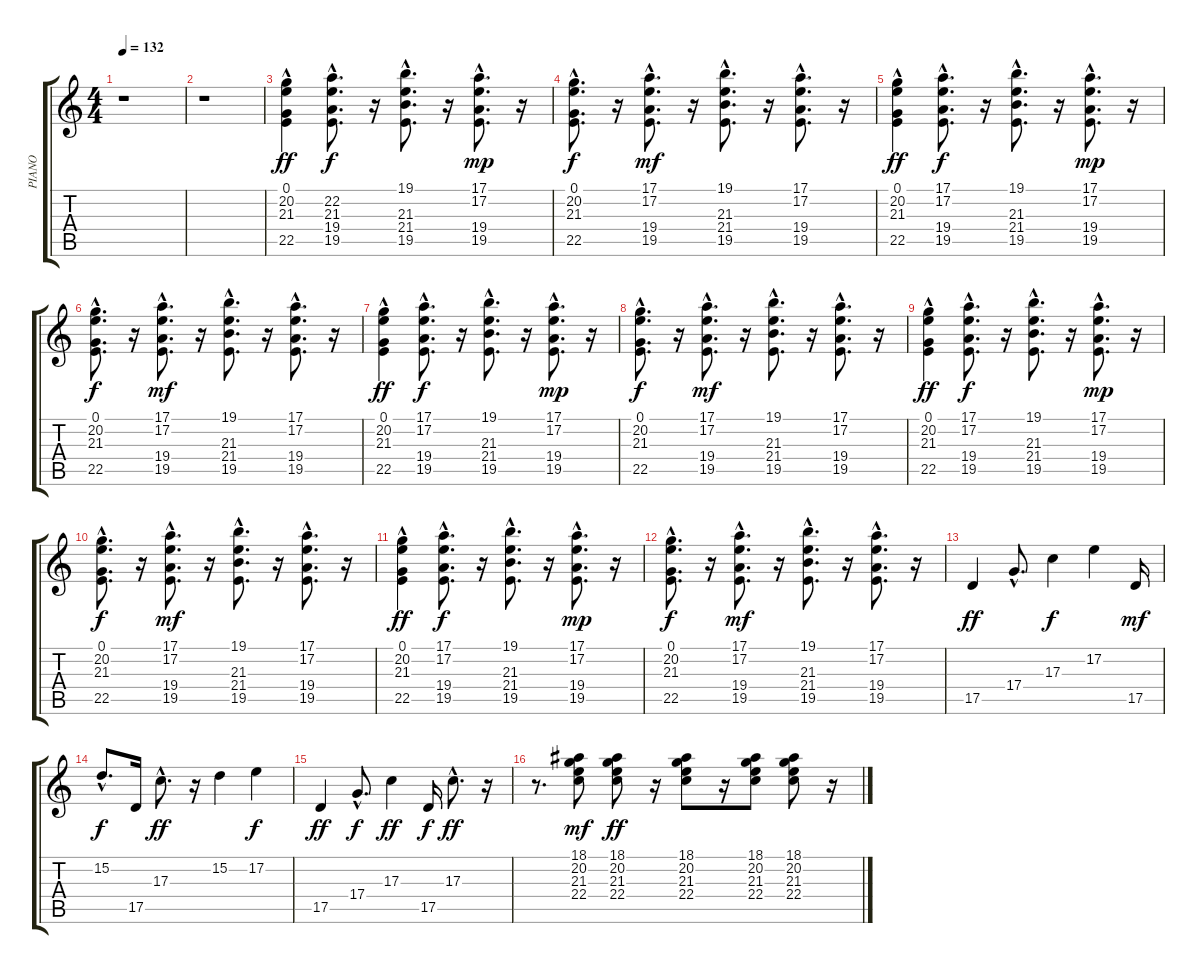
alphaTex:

\track ("PIANO   " "PIANO   ") {instrument brightacousticpiano}
\staff {score tabs}
\tuning (E4 B3 G3 D3 A2 E2) {hide}
\ts (4 4)
\tempo 132
\clef g2
\ks c
r.1{dy ff} |
r.1 |
(0.1{hac} 20.2 21.3{hac} 22.5).4 (22.2{hac} 21.3{hac} 19.4{hac} 19.5{hac}).8{d dy f} r.16 (19.1{hac} 21.3{hac} 21.4{hac} 19.5{hac}).8{d} r.16 (17.1{hac} 17.2{hac} 19.4{hac} 19.5{hac}).8{d dy mp} r.16 |
(0.1{hac} 20.2{hac} 21.3{hac} 22.5{hac}).8{d dy f} r.16 (17.1{hac} 17.2{hac} 19.4{hac} 19.5{hac}).8{d dy mf} r.16 (19.1{hac} 21.3{hac} 21.4{hac} 19.5{hac}).8{d} r.16 (17.1{hac} 17.2{hac} 19.4{hac} 19.5{hac}).8{d} r.16 |
(0.1{hac} 20.2 21.3{hac} 22.5).4{dy ff} (17.1{hac} 17.2{hac} 19.4{hac} 19.5{hac}).8{d dy f} r.16 (19.1{hac} 21.3{hac} 21.4{hac} 19.5{hac}).8{d} r.16 (17.1{hac} 17.2{hac} 19.4{hac} 19.5{hac}).8{d dy mp} r.16 |
(0.1{hac} 20.2{hac} 21.3{hac} 22.5{hac}).8{d dy f} r.16 (17.1{hac} 17.2{hac} 19.4{hac} 19.5{hac}).8{d dy mf} r.16 (19.1{hac} 21.3{hac} 21.4{hac} 19.5{hac}).8{d} r.16 (17.1{hac} 17.2{hac} 19.4{hac} 19.5{hac}).8{d} r.16 |
(0.1{hac} 20.2 21.3{hac} 22.5).4{dy ff} (17.1{hac} 17.2{hac} 19.4{hac} 19.5{hac}).8{d dy f} r.16 (19.1{hac} 21.3{hac} 21.4{hac} 19.5{hac}).8{d} r.16 (17.1{hac} 17.2{hac} 19.4{hac} 19.5{hac}).8{d dy mp} r.16 |
(0.1{hac} 20.2{hac} 21.3{hac} 22.5{hac}).8{d dy f} r.16 (17.1{hac} 17.2{hac} 19.4{hac} 19.5{hac}).8{d dy mf} r.16 (19.1{hac} 21.3{hac} 21.4{hac} 19.5{hac}).8{d} r.16 (17.1{hac} 17.2{hac} 19.4{hac} 19.5{hac}).8{d} r.16 |
(0.1{hac} 20.2 21.3{hac} 22.5).4{dy ff} (17.1{hac} 17.2{hac} 19.4{hac} 19.5{hac}).8{d dy f} r.16 (19.1{hac} 21.3{hac} 21.4{hac} 19.5{hac}).8{d} r.16 (17.1{hac} 17.2{hac} 19.4{hac} 19.5{hac}).8{d dy mp} r.16 |
(0.1{hac} 20.2{hac} 21.3{hac} 22.5{hac}).8{d dy f} r.16 (17.1{hac} 17.2{hac} 19.4{hac} 19.5{hac}).8{d dy mf} r.16 (19.1{hac} 21.3{hac} 21.4{hac} 19.5{hac}).8{d} r.16 (17.1{hac} 17.2{hac} 19.4{hac} 19.5{hac}).8{d} r.16 |
(0.1{hac} 20.2 21.3{hac} 22.5).4{dy ff} (17.1{hac} 17.2{hac} 19.4{hac} 19.5{hac}).8{d dy f} r.16 (19.1{hac} 21.3{hac} 21.4{hac} 19.5{hac}).8{d} r.16 (17.1{hac} 17.2{hac} 19.4{hac} 19.5{hac}).8{d dy mp} r.16 |
(0.1{hac} 20.2{hac} 21.3{hac} 22.5{hac}).8{d dy f} r.16 (17.1{hac} 17.2{hac} 19.4{hac} 19.5{hac}).8{d dy mf} r.16 (19.1{hac} 21.3{hac} 21.4{hac} 19.5{hac}).8{d} r.16 (17.1{hac} 17.2{hac} 19.4{hac} 19.5{hac}).8{d} r.16 |
17.5.4{dy ff} 17.4{hac}.8{d} 17.3.4{dy f} 17.2.4 17.5.16{dy mf} |
15.2{hac}.8{d dy f} 17.5.16 17.3{hac}.8{d dy ff} r.16 15.2.4 17.2.4{dy f} |
17.5.4{dy ff} 17.4{hac}.8{d dy f} 17.3.4{dy ff} 17.5.16{dy f} 17.3{hac}.8{d dy ff} r.16 |
r.8{d} (18.1 20.2 21.3 22.4).8{dy mf} (18.1 20.2 21.3 22.4).8{dy ff} r.16 (18.1 20.2 21.3 22.4).8 r.16 (18.1 20.2 21.3 22.4).8 (18.1 20.2 21.3 22.4).8 r.16
